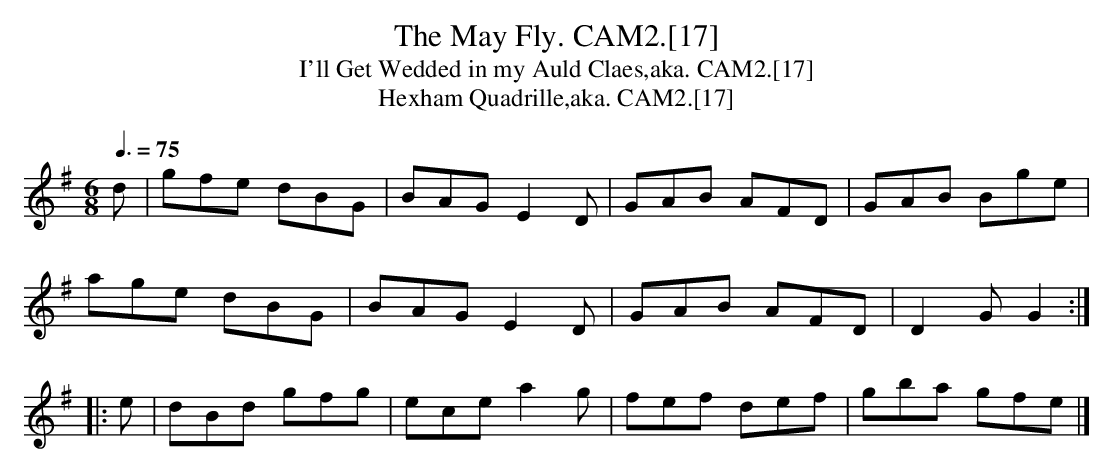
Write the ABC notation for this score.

X:1
T:May Fly. CAM2.[17], The
T:I'll Get Wedded in my Auld Claes,aka. CAM2.[17]
T:Hexham Quadrille,aka. CAM2.[17]
M:6/8
L:1/8
Q:3/8=75
K:G
d | gfe dBG | BAG E2D | GAB AFD | GAB Bge |
age dBG | BAG E2D | GAB AFD | D2G G2 :|
|: e | dBd gfg | ece a2g | fef def | gba gfe |]
